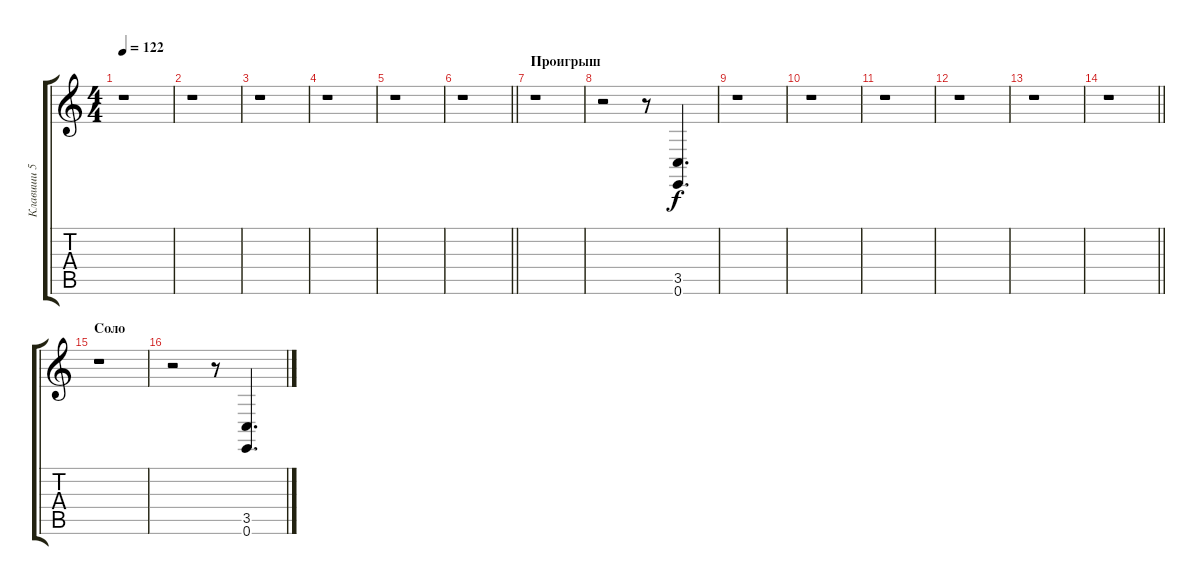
\track ("Клавиши 5" "Клавиши 5") {instrument gunshot}
\staff {score tabs}
\tuning (E4 B3 G3 D3 A2 E2) {hide}
\ts (4 4)
\tempo 122
\clef g2
\ks c
r.1{dy f} |
r.1 |
r.1 |
r.1 |
r.1 |
\barLineRight lightlight
r.1 |
\section ("" "Проигрыш")
r.1 |
r.2 r.8 (3.5 0.6).4{d} |
r.1 |
r.1 |
r.1 |
r.1 |
r.1 |
\barLineRight lightlight
r.1 |
\section ("" "Соло")
r.1 |
r.2 r.8 (3.5 0.6).4{d}
